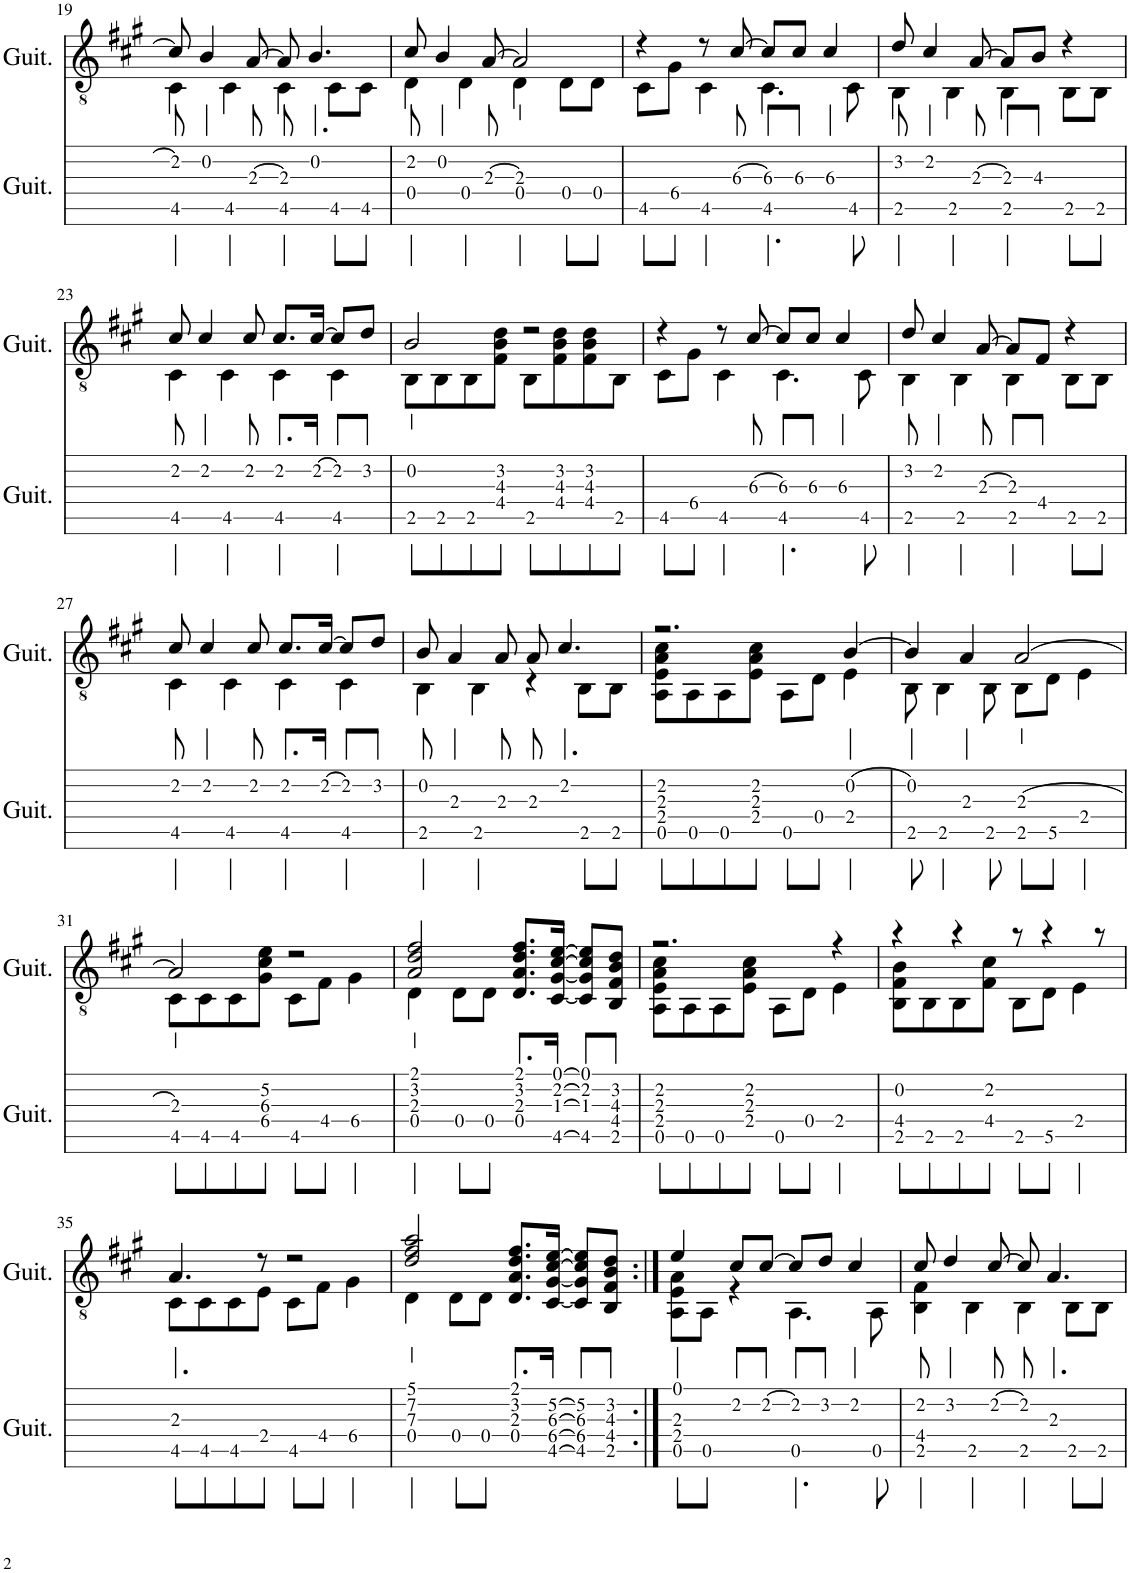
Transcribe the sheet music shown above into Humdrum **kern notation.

**kern	**kern
*part2	*part1
*staff2	*staff1
*I"Guitarra clásica	*I"Guitarra clásica
*I'Guit.	*I'Guit.
!!LO:PB:g=z
*	*clefGv2
*k[f#c#g#]	*k[f#c#g#]
*M4/4	*M4/4
=19	=19
*^	*^
8c#/]	4C#\	8c#/]	4C#\
4B/	.	4B/	.
.	4C#\	.	4C#\
[8A/	.	[8A/	.
8A/]	4C#\	8A/]	4C#\
4.B/	.	4.B/	.
.	8C#\L	.	8C#\L
.	8C#\J	.	8C#\J
=20	=20	=20	=20
8c#/	4D\	8c#/	4D\
4B/	.	4B/	.
.	4D\	.	4D\
[8A/	.	[8A/	.
2A/]	4D\	2A/]	4D\
.	8D\L	.	8D\L
.	8D\J	.	8D\J
=21	=21	=21	=21
4r	8C#\L	4r	8C#\L
.	8G#\J	.	8G#\J
8r	4C#\	8r	4C#\
[8c#/	.	[8c#/	.
8c#/L]	4.C#\	8c#/L]	4.C#\
8c#/J	.	8c#/J	.
4c#/	.	4c#/	.
.	8C#\	.	8C#\
=22	=22	=22	=22
8d/	4BB\	8d/	4BB\
4c#/	.	4c#/	.
.	4BB\	.	4BB\
[8A/	.	[8A/	.
8A/L]	4BB\	8A/L]	4BB\
8B/J	.	8B/J	.
4r	8BB\L	4r	8BB\L
.	8BB\J	.	8BB\J
!!LO:LB:g=z	!!
=23	=23	=23	=23
8c#/	4C#\	8c#/	4C#\
4c#/	.	4c#/	.
.	4C#\	.	4C#\
8c#/	.	8c#/	.
8.c#/L	4C#\	8.c#/L	4C#\
[16c#/Jk	.	[16c#/Jk	.
8c#/L]	4C#\	8c#/L]	4C#\
8d/J	.	8d/J	.
=24	=24	=24	=24
2B/	8BB\L	2B/	8BB\L
.	8BB\	.	8BB\
.	8BB\	.	8BB\
.	8F#\ 8B\ 8d\J	.	8F#\ 8B\ 8d\J
2r	8BB\L	2r	8BB\L
.	8F#\ 8B\ 8d\	.	8F#\ 8B\ 8d\
.	8F#\ 8B\ 8d\	.	8F#\ 8B\ 8d\
.	8BB\J	.	8BB\J
=25	=25	=25	=25
4r	8C#\L	4r	8C#\L
.	8G#\J	.	8G#\J
8r	4C#\	8r	4C#\
[8c#/	.	[8c#/	.
8c#/L]	4.C#\	8c#/L]	4.C#\
8c#/J	.	8c#/J	.
4c#/	.	4c#/	.
.	8C#\	.	8C#\
=26	=26	=26	=26
8d/	4BB\	8d/	4BB\
4c#/	.	4c#/	.
.	4BB\	.	4BB\
[8A/	.	[8A/	.
8A/L]	4BB\	8A/L]	4BB\
8F#/J	.	8F#/J	.
4r	8BB\L	4r	8BB\L
.	8BB\J	.	8BB\J
!!LO:LB:g=z	!!
=27	=27	=27	=27
8c#/	4C#\	8c#/	4C#\
4c#/	.	4c#/	.
.	4C#\	.	4C#\
8c#/	.	8c#/	.
8.c#/L	4C#\	8.c#/L	4C#\
[16c#/Jk	.	[16c#/Jk	.
8c#/L]	4C#\	8c#/L]	4C#\
8d/J	.	8d/J	.
=28	=28	=28	=28
8B/	4BB\	8B/	4BB\
4A/	.	4A/	.
.	4BB\	.	4BB\
8A/	.	8A/	.
8A/	4r	8A/	4r
4.c#/	.	4.c#/	.
.	8BB\L	.	8BB\L
.	8BB\J	.	8BB\J
=29	=29	=29	=29
2.r	8AA\ 8E\ 8A\ 8c#\L	2.r	8AA\ 8E\ 8A\ 8c#\L
.	8AA\	.	8AA\
.	8AA\	.	8AA\
.	8E\ 8A\ 8c#\J	.	8E\ 8A\ 8c#\J
.	8AA\L	.	8AA\L
.	8D\J	.	8D\J
[4B/	4E\	[4B/	4E\
=30	=30	=30	=30
4B/]	8BB\	4B/]	8BB\
.	4BB\	.	4BB\
4A/	.	4A/	.
.	8BB\	.	8BB\
[2A/	8BB\L	[2A/	8BB\L
.	8D\J	.	8D\J
.	4E\	.	4E\
!!LO:LB:g=z	!!
=31	=31	=31	=31
2A/]	8C#\L	2A/]	8C#\L
.	8C#\	.	8C#\
.	8C#\	.	8C#\
.	8G#\ 8c#\ 8e\J	.	8G#\ 8c#\ 8e\J
2r	8C#\L	2r	8C#\L
.	8F#\J	.	8F#\J
.	4G#\	.	4G#\
=32	=32	=32	=32
2A/ 2d/ 2f#/	4D\	2A/ 2d/ 2f#/	4D\
.	8D\L	.	8D\L
.	8D\J	.	8D\J
8.D/ 8.A/ 8.d/ 8.f#/L	2ryy	8.D/ 8.A/ 8.d/ 8.f#/L	2ryy
[16C#/ [16G#/ [16c#/ [16e/Jk	.	[16C#/ [16G#/ [16c#/ [16e/Jk	.
8C#/] 8G#/] 8c#/] 8e/]L	.	8C#/] 8G#/] 8c#/] 8e/]L	.
8BB/ 8F#/ 8B/ 8d/J	.	8BB/ 8F#/ 8B/ 8d/J	.
=33	=33	=33	=33
2.r	8AA\ 8E\ 8A\ 8c#\L	2.r	8AA\ 8E\ 8A\ 8c#\L
.	8AA\	.	8AA\
.	8AA\	.	8AA\
.	8E\ 8A\ 8c#\J	.	8E\ 8A\ 8c#\J
.	8AA\L	.	8AA\L
.	8D\J	.	8D\J
4r	4E\	4r	4E\
=34	=34	=34	=34
4r	8BB\ 8F#\ 8B\L	4r	8BB\ 8F#\ 8B\L
.	8BB\	.	8BB\
4r	8BB\	4r	8BB\
.	8F#\ 8c#\J	.	8F#\ 8c#\J
8r	8BB\L	8r	8BB\L
4r	8D\J	4r	8D\J
.	4E\	.	4E\
8r	.	8r	.
!!LO:LB:g=z	!!
=35	=35	=35	=35
4.A/	8C#\L	4.A/	8C#\L
.	8C#\	.	8C#\
.	8C#\	.	8C#\
8r	8E\J	8r	8E\J
2r	8C#\L	2r	8C#\L
.	8F#\J	.	8F#\J
.	4G#\	.	4G#\
=36	=36	=36	=36
2d/ 2f#/ 2a/	4D\	2d/ 2f#/ 2a/	4D\
.	8D\L	.	8D\L
.	8D\J	.	8D\J
8.D/ 8.A/ 8.d/ 8.f#/L	2ryy	8.D/ 8.A/ 8.d/ 8.f#/L	2ryy
[16C#/ [16G#/ [16c#/ [16e/Jk	.	[16C#/ [16G#/ [16c#/ [16e/Jk	.
8C#/] 8G#/] 8c#/] 8e/]L	.	8C#/] 8G#/] 8c#/] 8e/]L	.
8BB/ 8F#/ 8B/ 8d/J	.	8BB/ 8F#/ 8B/ 8d/J	.
=37:|!	=37:|!	=37:|!	=37:|!
4e/	8AA\ 8E\ 8A\L	4e/	8AA\ 8E\ 8A\L
.	8AA\J	.	8AA\J
8c#/L	4r	8c#/L	4r
[8c#/J	.	[8c#/J	.
8c#/L]	4.AA\	8c#/L]	4.AA\
8d/J	.	8d/J	.
4c#/	.	4c#/	.
.	8AA\	.	8AA\
=38	=38	=38	=38
8c#/	4BB\ 4F#\	8c#/	4BB\ 4F#\
4d/	.	4d/	.
.	4BB\	.	4BB\
[8c#/	.	[8c#/	.
8c#/]	4BB\	8c#/]	4BB\
4.A/	.	4.A/	.
.	8BB\L	.	8BB\L
.	8BB\J	.	8BB\J
*v	*v	*	*
*	*v	*v
=	=
*-	*-
